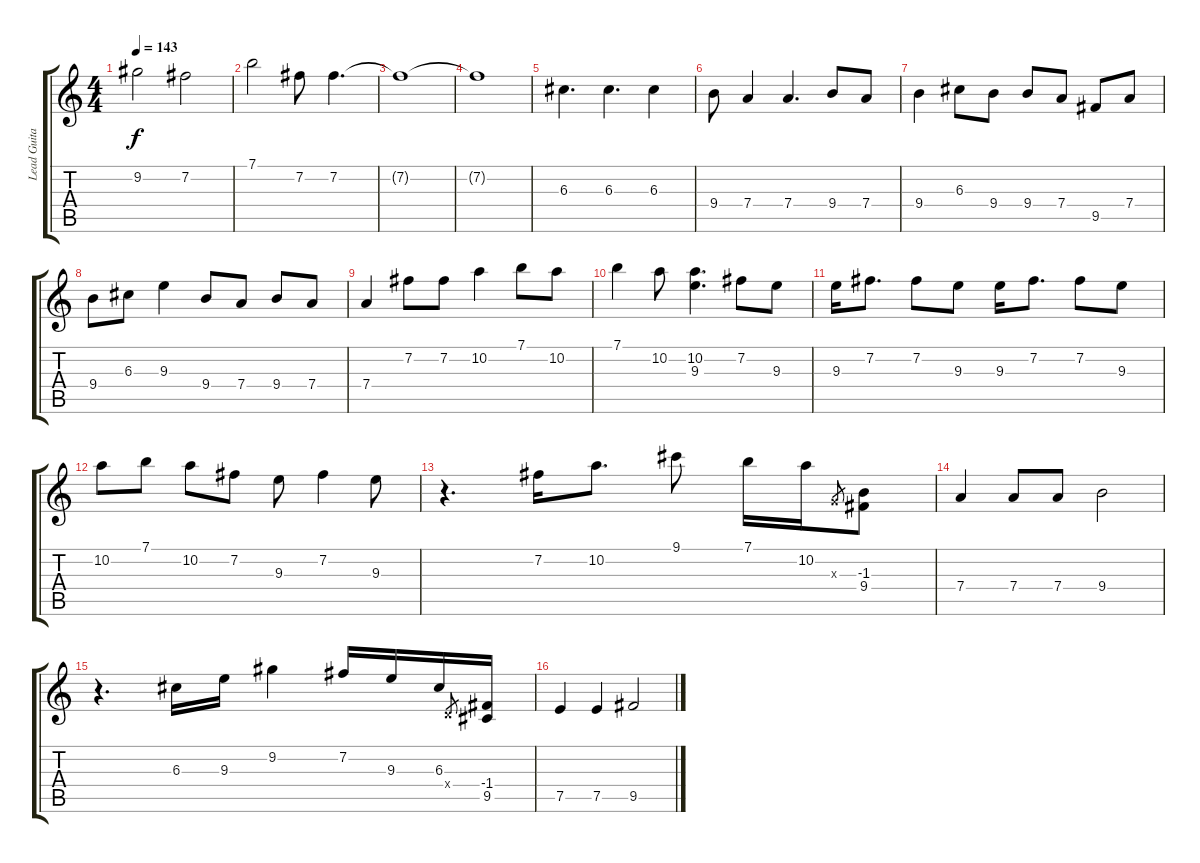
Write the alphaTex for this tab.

\track ("Lead Guitar (the solo)" "Lead Guita") {instrument overdrivenguitar}
\staff {score tabs}
\tuning (E4 B3 G3 D3 A2 E2) {hide}
\ts (4 4)
\tempo 143
\clef g2
\ks c
9.2.2{dy f} 7.2.2 |
7.1.2 7.2.8 7.2.4{d} |
7.2{t}.1 |
7.2{t}.1 |
6.3.4{d} 6.3.4{d} 6.3.4 |
9.4.8 7.4.4 7.4.4{d} 9.4.8 7.4.8 |
9.4.4 6.3.8 9.4.8 9.4.8 7.4.8 9.5.8 7.4.8 |
9.4.8 6.3.8 9.3.4 9.4.8 7.4.8 9.4.8 7.4.8 |
7.4.4 7.2.8 7.2.8 10.2.4 7.1.8 10.2.8 |
7.1.4 10.2.8 (10.2 9.3).4{d} 7.2.8 9.3.8 |
9.3.16 7.2.8{d} 7.2.8 9.3.8 9.3.16 7.2.8{d} 7.2.8 9.3.8 |
10.2.8 7.1.8 10.2.8 7.2.8 9.3.8 7.2.4 9.3.8 |
r.4{d} 7.2.16 10.2.8{d} 9.1.8 7.1.16 10.2.16 0.3{x}.8{gr} (-1.3 9.4).8 |
7.4.4 7.4.8 7.4.8 9.4.2 |
r.4{d} 6.3.16 9.3.16 9.2.4 7.2.16 9.3.16 6.3.16 0.4{x}.8{gr} (-1.4 9.5).16 |
7.5.4 7.5.4 9.5.2
